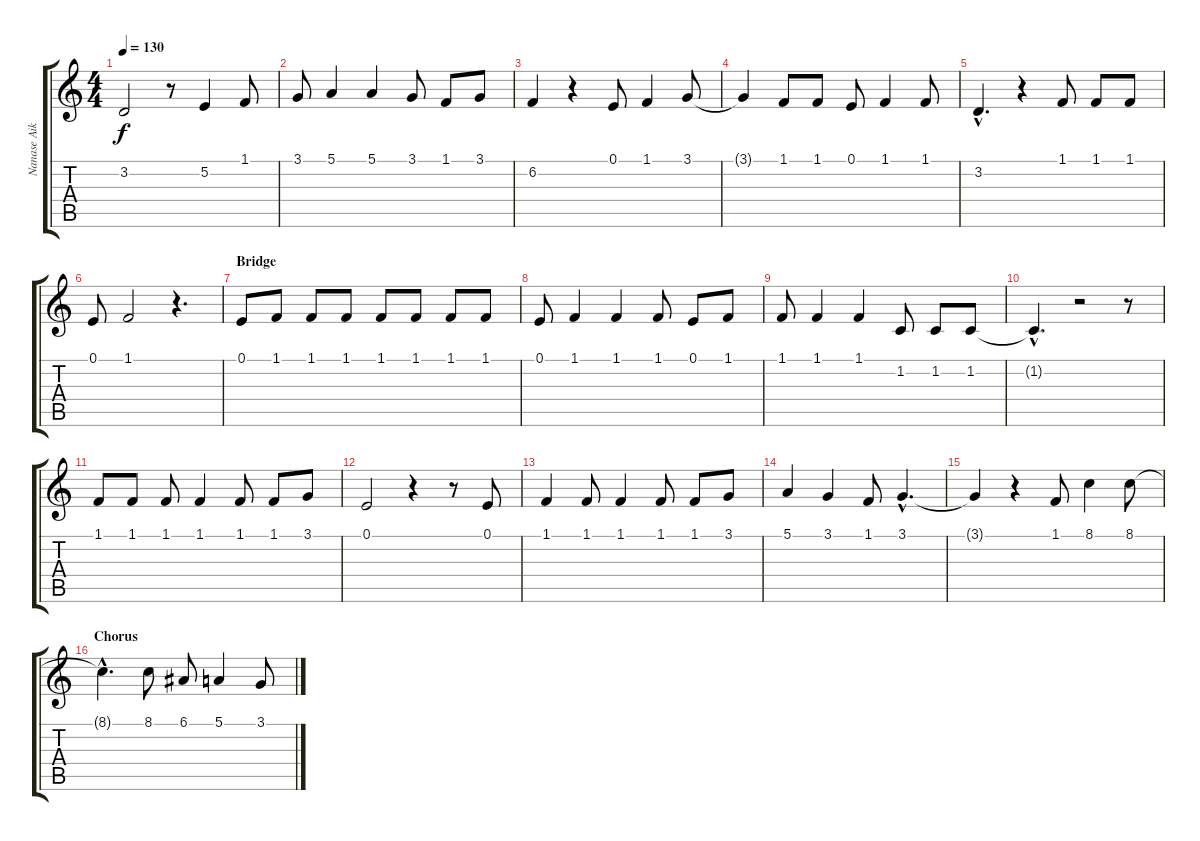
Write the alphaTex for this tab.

\track ("Nanase Aikawa (Voice)" "Nanase Aik") {instrument clarinet}
\staff {score tabs}
\tuning (E4 B3 G3 D3 A2 E2) {hide}
\ts (4 4)
\tempo 130
\clef g2
\ks c
3.2.2{dy f} r.8 5.2.4 1.1.8 |
3.1.8 5.1.4 5.1.4 3.1.8 1.1.8 3.1.8 |
6.2.4 r.4 0.1.8 1.1.4 3.1.8 |
3.1{t}.4 1.1.8 1.1.8 0.1.8 1.1.4 1.1.8 |
3.2{hac}.4{d} r.4 1.1.8 1.1.8 1.1.8 |
0.1.8 1.1.2 r.4{d} |
\section ("" "Bridge")
0.1.8 1.1.8 1.1.8 1.1.8 1.1.8 1.1.8 1.1.8 1.1.8 |
0.1.8 1.1.4 1.1.4 1.1.8 0.1.8 1.1.8 |
1.1.8 1.1.4 1.1.4 1.2.8 1.2.8 1.2.8 |
1.2{hac t}.4{d} r.2 r.8 |
1.1.8 1.1.8 1.1.8 1.1.4 1.1.8 1.1.8 3.1.8 |
0.1.2 r.4 r.8 0.1.8 |
1.1.4 1.1.8 1.1.4 1.1.8 1.1.8 3.1.8 |
5.1.4 3.1.4 1.1.8 3.1{hac}.4{d} |
3.1{t}.4 r.4 1.1.8 8.1.4 8.1.8 |
\section ("" "Chorus")
8.1{hac t}.4{d} 8.1.8 6.1.8 5.1.4 3.1.8
